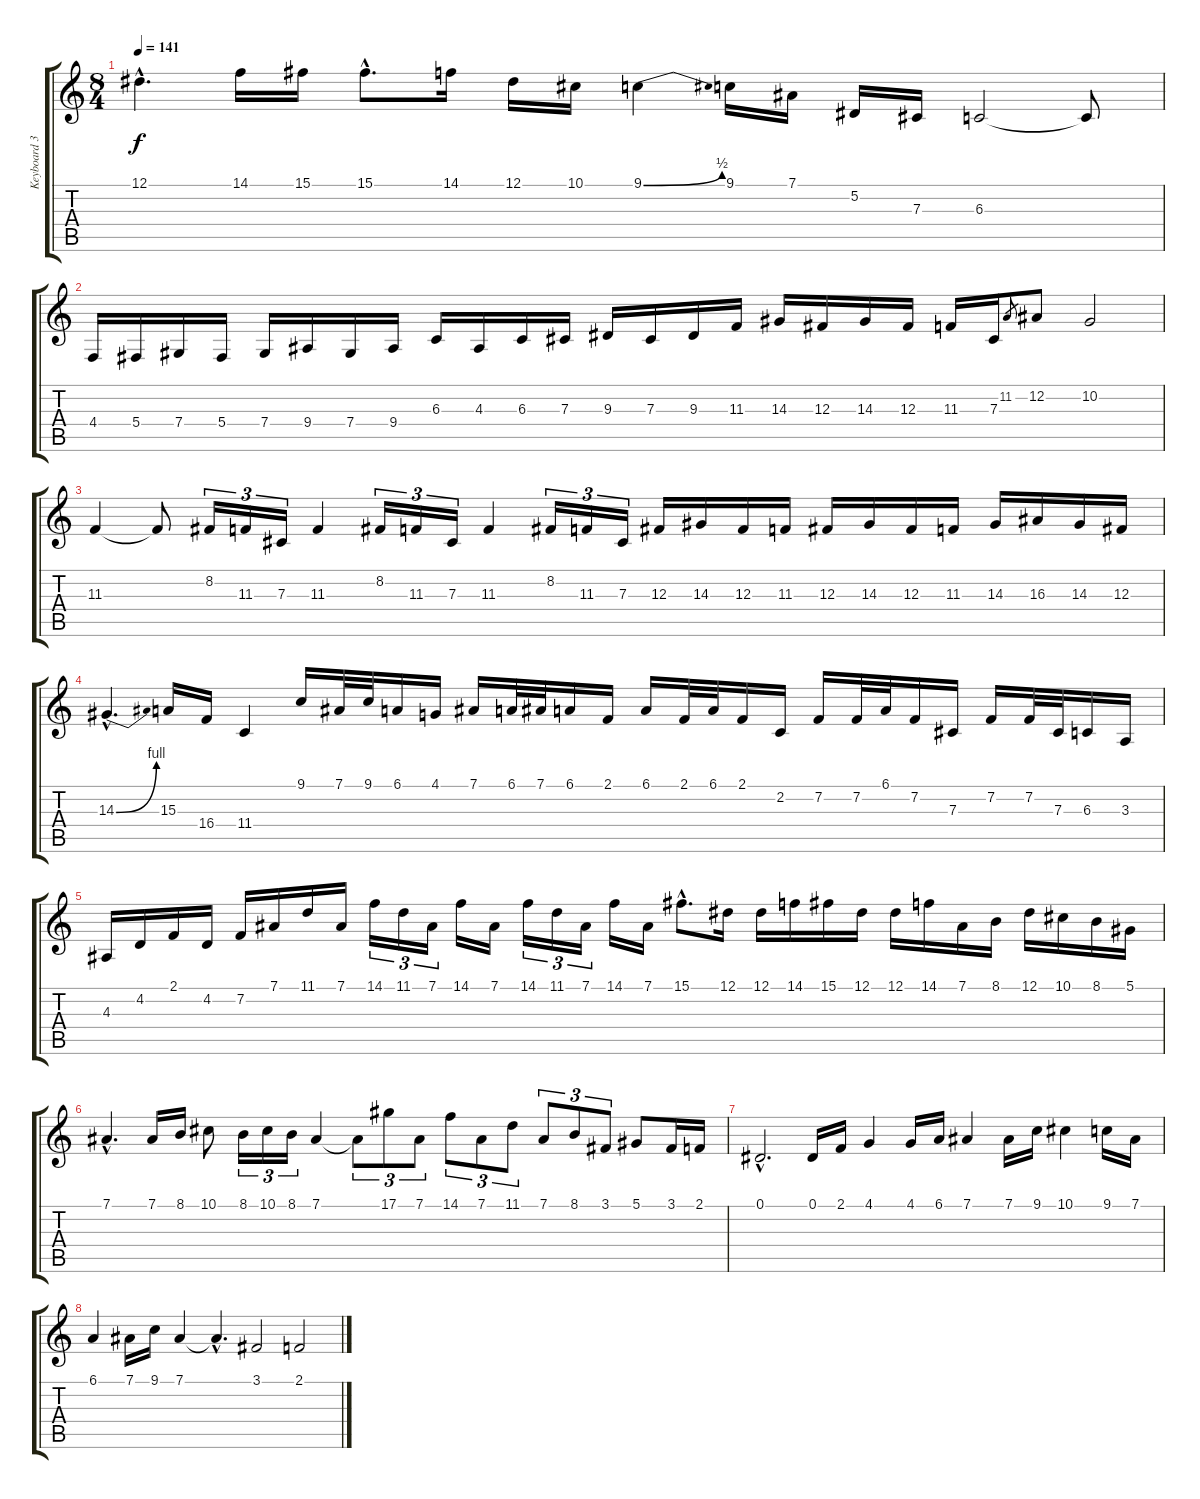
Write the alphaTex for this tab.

\track ("Keyboard 3" "Keyboard 3") {instrument lead2sawtooth}
\staff {score tabs}
\tuning (Eb4 Bb3 Gb3 Db3 Ab2 Eb2) {hide}
\ts (8 4)
\tempo 141
\clef g2
\ks c
12.1{hac}.4{d dy f} 14.1.16 15.1.16 15.1{hac}.8{d} 14.1.16 12.1.16 10.1.16 9.1{be (bend 0 0 60 2)}.4 9.1.16 7.1.16 5.2.16 7.3.16 6.3.2 6.3{t}.8 |
4.4.16 5.4.16 7.4.16 5.4.16 7.4.16 9.4.16 7.4.16 9.4.16 6.3.16 4.3.16 6.3.16 7.3.16 9.3.16 7.3.16 9.3.16 11.3.16 14.3.16 12.3.16 14.3.16 12.3.16 11.3.16 7.3.16 11.2.8{gr} 12.2.8 10.2.2 |
11.3.4 11.3{t}.8 8.2.16{tu (3 2)} 11.3.16{tu (3 2)} 7.3.16{tu (3 2)} 11.3.4 8.2.16{tu (3 2)} 11.3.16{tu (3 2)} 7.3.16{tu (3 2)} 11.3.4 8.2.16{tu (3 2)} 11.3.16{tu (3 2)} 7.3.16{tu (3 2)} 12.3.16 14.3.16 12.3.16 11.3.16 12.3.16 14.3.16 12.3.16 11.3.16 14.3.16 16.3.16 14.3.16 12.3.16 |
14.3{be (bend 0 0 60 4) hac}.4{d} 15.3.16 16.4.16 11.4.4 9.1.16 7.1.32 9.1.32 6.1.16 4.1.16 7.1.16 6.1.32 7.1.32 6.1.16 2.1.16 6.1.16 2.1.32 6.1.32 2.1.16 2.2.16 7.2.16 7.2.32 6.1.32 7.2.16 7.3.16 7.2.16 7.2.32 7.3.32 6.3.16 3.3.16 |
4.3.16 4.2.16 2.1.16 4.2.16 7.2.16 7.1.16 11.1.16 7.1.16 14.1.16{tu (3 2)} 11.1.16{tu (3 2)} 7.1.16{tu (3 2)} 14.1.16 7.1.16 14.1.16{tu (3 2)} 11.1.16{tu (3 2)} 7.1.16{tu (3 2)} 14.1.16 7.1.16 15.1{hac}.8{d} 12.1.16 12.1.16 14.1.16 15.1.16 12.1.16 12.1.16 14.1.16 7.1.16 8.1.16 12.1.16 10.1.16 8.1.16 5.1.16 |
7.1{hac}.4{d} 7.1.16 8.1.16 10.1.8 8.1.16{tu (3 2)} 10.1.16{tu (3 2)} 8.1.16{tu (3 2)} 7.1.4 7.1{t}.8{tu (3 2)} 17.1.8{tu (3 2)} 7.1.8{tu (3 2)} 14.1.8{tu (3 2)} 7.1.8{tu (3 2)} 11.1.8{tu (3 2)} 7.1.8{tu (3 2)} 8.1.8{tu (3 2)} 3.1.8{tu (3 2)} 5.1.8 3.1.16 2.1.16 |
0.1{hac}.2{d} 0.1.16 2.1.16 4.1.4 4.1.16 6.1.16 7.1.4 7.1.16 9.1.16 10.1.4 9.1.16 7.1.16 |
6.1.4 7.1.16 9.1.16 7.1.4 7.1{hac t}.4{d} 3.1.2 2.1.2
